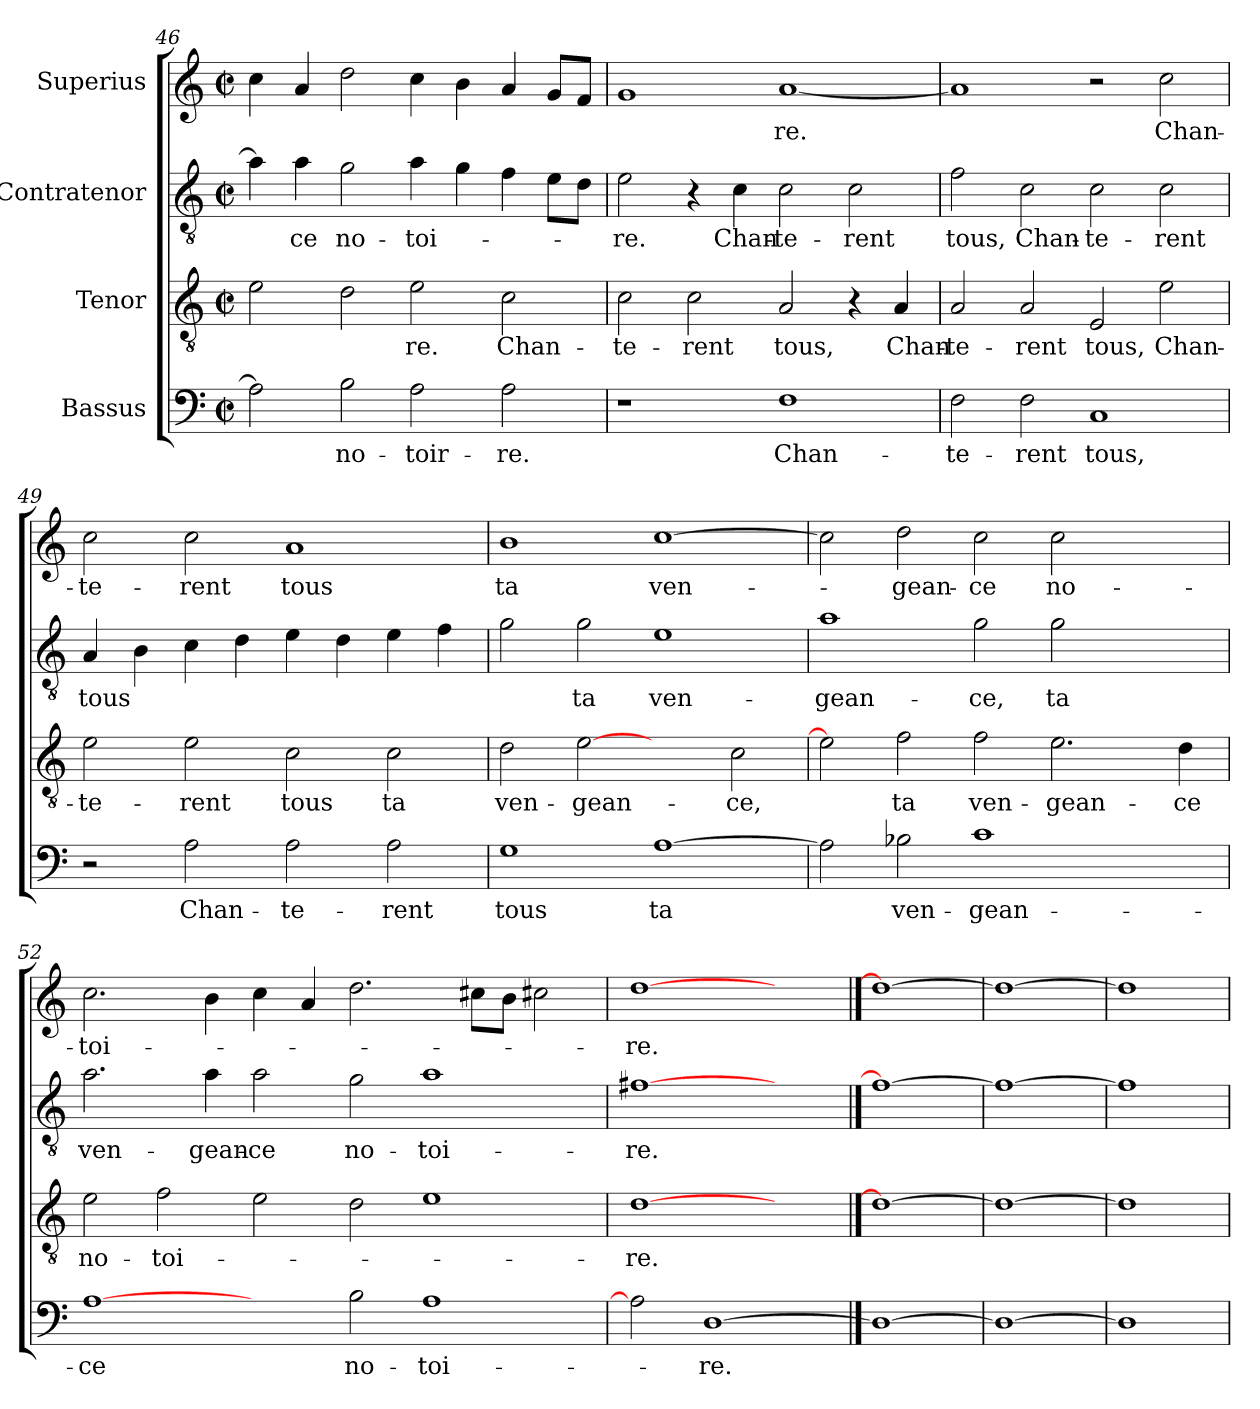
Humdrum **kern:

**kern	**text	**kern	**text	**kern	**text	**kern	**text
*part4	*part4	*part3	*part3	*part2	*part2	*part1	*part1
*staff4	*staff4	*staff3	*staff3	*staff2	*staff2	*staff1	*staff1
*I"Bassus	*	*I"Tenor	*	*I"Contratenor	*	*I"Superius	*
!!LO:LB:g=z
*clefF4	*	*clefGv2	*	*clefGv2	*	*clefG2	*
*k[]	*	*k[]	*	*k[]	*	*k[]	*
*C:	*	*C:	*	*C:	*	*C:	*
*M2/2	*	*M2/2	*	*M2/2	*	*M2/2	*
*met(c|)	*	*met(c|)	*	*met(c|)	*	*met(c|)	*
=46	=46	=46	=46	=46	=46	=46	=46
2A\]	.	2e\	.	4a\]	.	4cc\	.
.	.	.	.	4a\	-ce	4a/	.
2B\	no-	2d\	.	2g\	no-	2dd\	.
2A\	-toir-	2e\	-re.	4a\	-toi-	4cc\	.
.	.	.	.	4g\	.	4b\	.
2A\	-re.	2c\	Chan-	4f\	.	4a/	.
.	.	.	.	8e\L	.	8g/L	.
.	.	.	.	8d\J	.	8f/J	.
=47	=47	=47	=47	=47	=47	=47	=47
1r	.	2c\	-te-	2e\	-re.	1g/	.
.	.	2c\	-rent	4r	.	.	.
.	.	.	.	4c\	Chan-	.	.
1F\	Chan-	2A/	tous,	2c\	-te-	[1a/	-re.
.	.	4r	.	2c\	-rent	.	.
.	.	4A/	Chan-	.	.	.	.
=48	=48	=48	=48	=48	=48	=48	=48
2F\	-te-	2A/	-te-	2f\	tous,	1a/]	.
2F\	-rent	2A/	-rent	2c\	Chan-	.	.
1C/	tous,	2E/	tous,	2c\	-te-	2r	.
.	.	2e\	Chan-	2c\	-rent	2cc\	Chan-
=49	=49	=49	=49	=49	=49	=49	=49
2r	.	2e\	-te-	4A/	tous	2cc\	-te-
.	.	.	.	4B\	.	.	.
2A\	Chan-	2e\	-rent	4c\	.	2cc\	-rent
.	.	.	.	4d\	.	.	.
2A\	-te-	2c\	tous	4e\	.	1a/	tous
.	.	.	.	4d\	.	.	.
2A\	-rent	2c\	ta	4e\	.	.	.
.	.	.	.	4f\	.	.	.
!!LO:LB:g=z
=50	=50	=50	=50	=50	=50	=50	=50
1G\	tous	2d\	ven-	2g\	.	1b\	ta
.	.	[2e\	-gean-	2g\	ta	.	.
[1A\	ta	2ryy	.	1e\	ven-	[1cc\	ven-
.	.	2c\	-ce,	.	.	.	.
=51	=51	=51	=51	=51	=51	=51	=51
2A\]	.	2e\]	.	1a\	-gean-	2cc\]	.
2B-X\	ven-	2f\	ta	.	.	2dd\	-gean-
1c\	-gean-	2f\	ven-	2g\	-ce,	2cc\	-ce
.	.	2.e\	-gean-	2g\	ta	2cc\	no-
2ryy	.	.	.	2ryy	.	2ryy	.
.	.	4d\	-ce	.	.	.	.
=52	=52	=52	=52	=52	=52	=52	=52
[1A\	-ce	2e\	no-	2.a\	ven-	2.cc\	-toi-
.	.	2f\	-toi-	.	.	.	.
.	.	.	.	4a\	-gean-	4b\	.
2ryy	.	2e\	.	2a\	-ce	4cc\	.
.	.	.	.	.	.	4a/	.
2B\	no-	2d\	.	2g\	no-	2.dd\	.
1A\	-toi-	1e\	.	1a\	-toi-	.	.
.	.	.	.	.	.	8cc#X\L	.
.	.	.	.	.	.	8b\J	.
.	.	.	.	.	.	2cc#X\	.
=53	=53	=53	=53	=53	=53	=53	=53
2A\]	.	[1d\	-re.	[1f#X\	-re.	[1dd\	-re.
[1D\	-re.	.	.	.	.	.	.
.	.	2ryy	.	2ryy	.	2ryy	.
==54	==54	==54	==54	==54	==54	==54	==54
1D\_	.	1d\_	.	1f#\_	.	1dd\_	.
=55	=55	=55	=55	=55	=55	=55	=55
1D\_	.	1d\_	.	1f#\_	.	1dd\_	.
=56	=56	=56	=56	=56	=56	=56	=56
1D\]	.	1d\]	.	1f#\]	.	1dd\]	.
=	=	=	=	=	=	=	=
*-	*-	*-	*-	*-	*-	*-	*-
